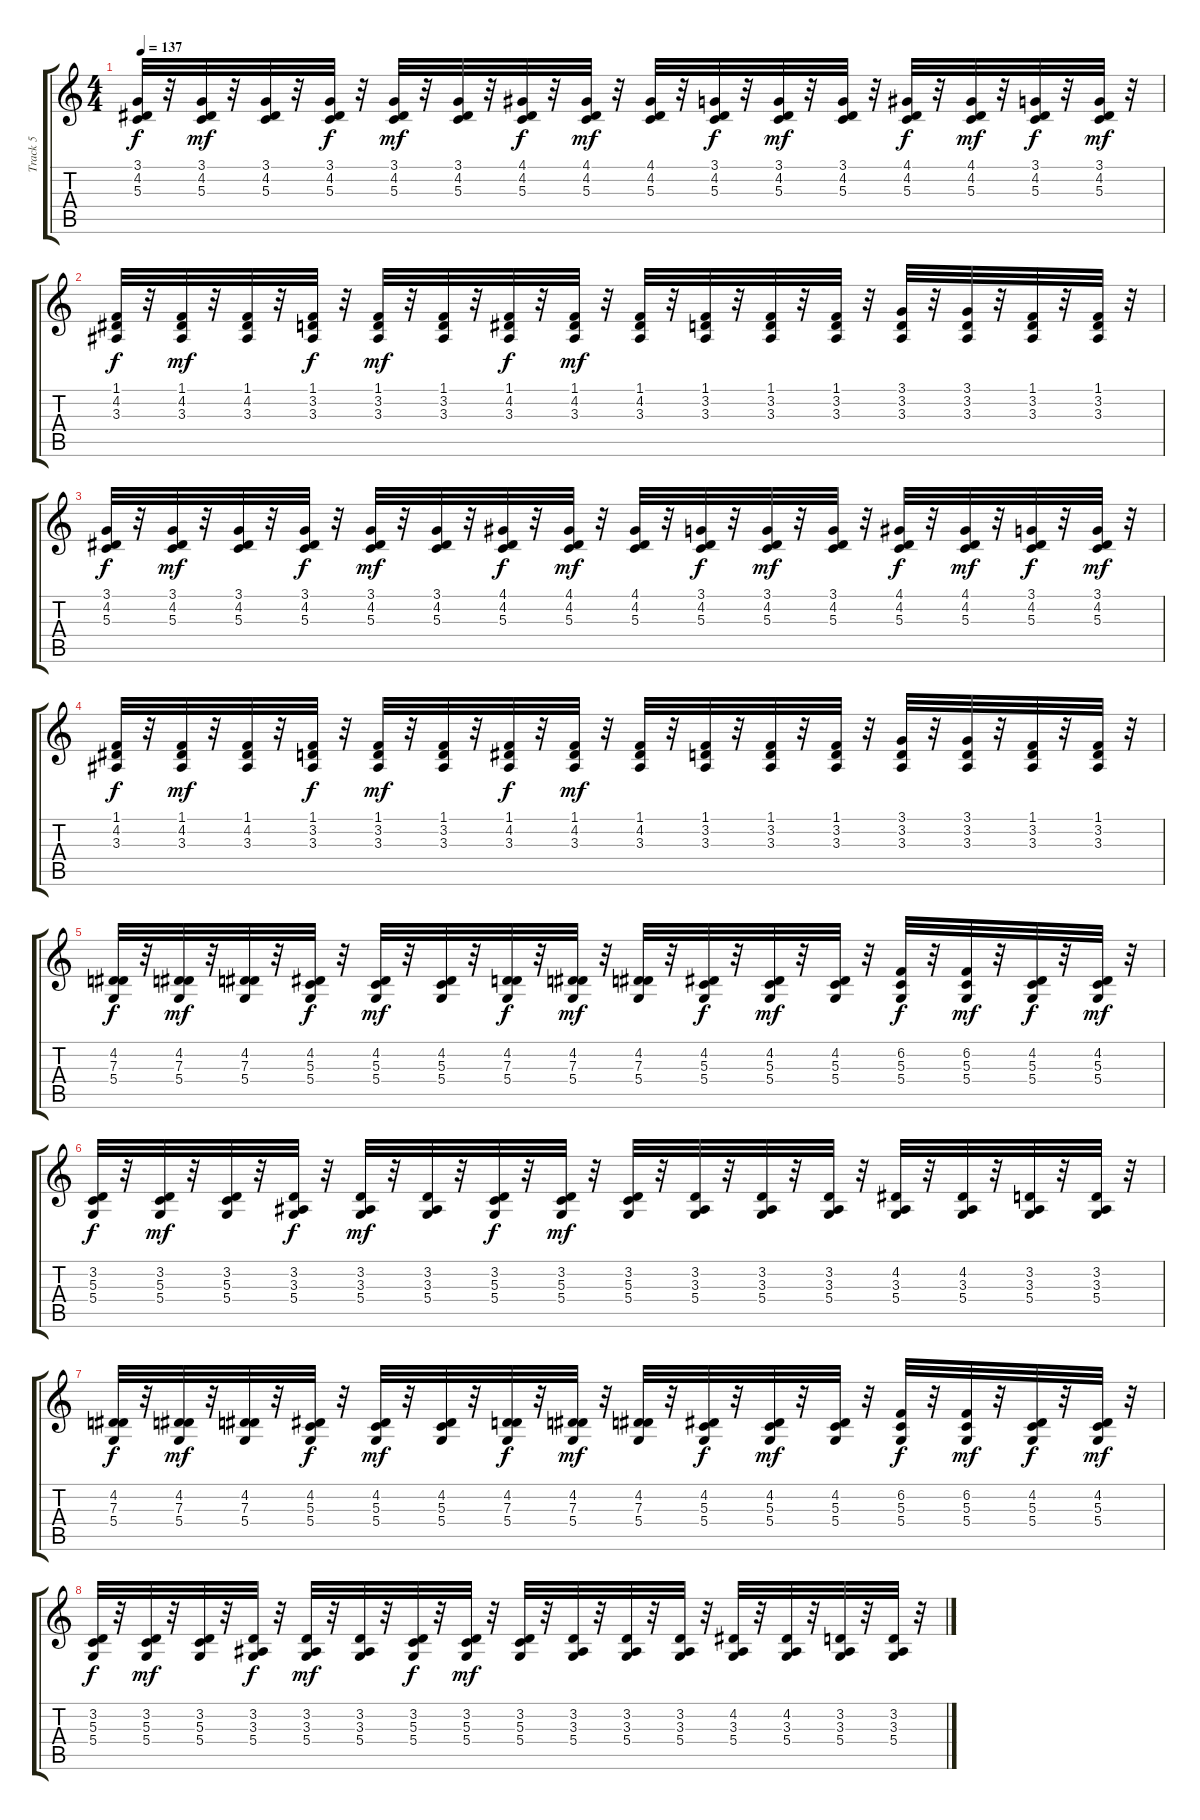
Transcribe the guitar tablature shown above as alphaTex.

\track ("Track 5" "Track 5") {instrument lead1square}
\staff {score tabs}
\tuning (E4 B3 G3 D3 A2 E2) {hide}
\ts (4 4)
\tempo 137
\clef g2
\ks c
(3.1 4.2 5.3).32{dy f} r.32 (3.1 4.2 5.3).32{dy mf} r.32 (3.1 4.2 5.3).32 r.32 (3.1 4.2 5.3).32{dy f} r.32 (3.1 4.2 5.3).32{dy mf} r.32 (3.1 4.2 5.3).32 r.32 (4.1 4.2 5.3).32{dy f} r.32 (4.1 4.2 5.3).32{dy mf} r.32 (4.1 4.2 5.3).32 r.32 (3.1 4.2 5.3).32{dy f} r.32 (3.1 4.2 5.3).32{dy mf} r.32 (3.1 4.2 5.3).32 r.32 (4.1 4.2 5.3).32{dy f} r.32 (4.1 4.2 5.3).32{dy mf} r.32 (3.1 4.2 5.3).32{dy f} r.32 (3.1 4.2 5.3).32{dy mf} r.32 |
(1.1 4.2 3.3).32{dy f} r.32 (1.1 4.2 3.3).32{dy mf} r.32 (1.1 4.2 3.3).32 r.32 (1.1 3.2 3.3).32{dy f} r.32 (1.1 3.2 3.3).32{dy mf} r.32 (1.1 3.2 3.3).32 r.32 (1.1 4.2 3.3).32{dy f} r.32 (1.1 4.2 3.3).32{dy mf} r.32 (1.1 4.2 3.3).32 r.32 (1.1 3.2 3.3).32 r.32 (1.1 3.2 3.3).32 r.32 (1.1 3.2 3.3).32 r.32 (3.1 3.2 3.3).32 r.32 (3.1 3.2 3.3).32 r.32 (1.1 3.2 3.3).32 r.32 (1.1 3.2 3.3).32 r.32 |
(3.1 4.2 5.3).32{dy f} r.32 (3.1 4.2 5.3).32{dy mf} r.32 (3.1 4.2 5.3).32 r.32 (3.1 4.2 5.3).32{dy f} r.32 (3.1 4.2 5.3).32{dy mf} r.32 (3.1 4.2 5.3).32 r.32 (4.1 4.2 5.3).32{dy f} r.32 (4.1 4.2 5.3).32{dy mf} r.32 (4.1 4.2 5.3).32 r.32 (3.1 4.2 5.3).32{dy f} r.32 (3.1 4.2 5.3).32{dy mf} r.32 (3.1 4.2 5.3).32 r.32 (4.1 4.2 5.3).32{dy f} r.32 (4.1 4.2 5.3).32{dy mf} r.32 (3.1 4.2 5.3).32{dy f} r.32 (3.1 4.2 5.3).32{dy mf} r.32 |
(1.1 4.2 3.3).32{dy f} r.32 (1.1 4.2 3.3).32{dy mf} r.32 (1.1 4.2 3.3).32 r.32 (1.1 3.2 3.3).32{dy f} r.32 (1.1 3.2 3.3).32{dy mf} r.32 (1.1 3.2 3.3).32 r.32 (1.1 4.2 3.3).32{dy f} r.32 (1.1 4.2 3.3).32{dy mf} r.32 (1.1 4.2 3.3).32 r.32 (1.1 3.2 3.3).32 r.32 (1.1 3.2 3.3).32 r.32 (1.1 3.2 3.3).32 r.32 (3.1 3.2 3.3).32 r.32 (3.1 3.2 3.3).32 r.32 (1.1 3.2 3.3).32 r.32 (1.1 3.2 3.3).32 r.32 |
(4.2 7.3 5.4).32{dy f} r.32 (4.2 7.3 5.4).32{dy mf} r.32 (4.2 7.3 5.4).32 r.32 (4.2 5.3 5.4).32{dy f} r.32 (4.2 5.3 5.4).32{dy mf} r.32 (4.2 5.3 5.4).32 r.32 (4.2 7.3 5.4).32{dy f} r.32 (4.2 7.3 5.4).32{dy mf} r.32 (4.2 7.3 5.4).32 r.32 (4.2 5.3 5.4).32{dy f} r.32 (4.2 5.3 5.4).32{dy mf} r.32 (4.2 5.3 5.4).32 r.32 (6.2 5.3 5.4).32{dy f} r.32 (6.2 5.3 5.4).32{dy mf} r.32 (4.2 5.3 5.4).32{dy f} r.32 (4.2 5.3 5.4).32{dy mf} r.32 |
(3.2 5.3 5.4).32{dy f} r.32 (3.2 5.3 5.4).32{dy mf} r.32 (3.2 5.3 5.4).32 r.32 (3.2 3.3 5.4).32{dy f} r.32 (3.2 3.3 5.4).32{dy mf} r.32 (3.2 3.3 5.4).32 r.32 (3.2 5.3 5.4).32{dy f} r.32 (3.2 5.3 5.4).32{dy mf} r.32 (3.2 5.3 5.4).32 r.32 (3.2 3.3 5.4).32 r.32 (3.2 3.3 5.4).32 r.32 (3.2 3.3 5.4).32 r.32 (4.2 3.3 5.4).32 r.32 (4.2 3.3 5.4).32 r.32 (3.2 3.3 5.4).32 r.32 (3.2 3.3 5.4).32 r.32 |
(4.2 7.3 5.4).32{dy f} r.32 (4.2 7.3 5.4).32{dy mf} r.32 (4.2 7.3 5.4).32 r.32 (4.2 5.3 5.4).32{dy f} r.32 (4.2 5.3 5.4).32{dy mf} r.32 (4.2 5.3 5.4).32 r.32 (4.2 7.3 5.4).32{dy f} r.32 (4.2 7.3 5.4).32{dy mf} r.32 (4.2 7.3 5.4).32 r.32 (4.2 5.3 5.4).32{dy f} r.32 (4.2 5.3 5.4).32{dy mf} r.32 (4.2 5.3 5.4).32 r.32 (6.2 5.3 5.4).32{dy f} r.32 (6.2 5.3 5.4).32{dy mf} r.32 (4.2 5.3 5.4).32{dy f} r.32 (4.2 5.3 5.4).32{dy mf} r.32 |
(3.2 5.3 5.4).32{dy f} r.32 (3.2 5.3 5.4).32{dy mf} r.32 (3.2 5.3 5.4).32 r.32 (3.2 3.3 5.4).32{dy f} r.32 (3.2 3.3 5.4).32{dy mf} r.32 (3.2 3.3 5.4).32 r.32 (3.2 5.3 5.4).32{dy f} r.32 (3.2 5.3 5.4).32{dy mf} r.32 (3.2 5.3 5.4).32 r.32 (3.2 3.3 5.4).32 r.32 (3.2 3.3 5.4).32 r.32 (3.2 3.3 5.4).32 r.32 (4.2 3.3 5.4).32 r.32 (4.2 3.3 5.4).32 r.32 (3.2 3.3 5.4).32 r.32 (3.2 3.3 5.4).32 r.32
